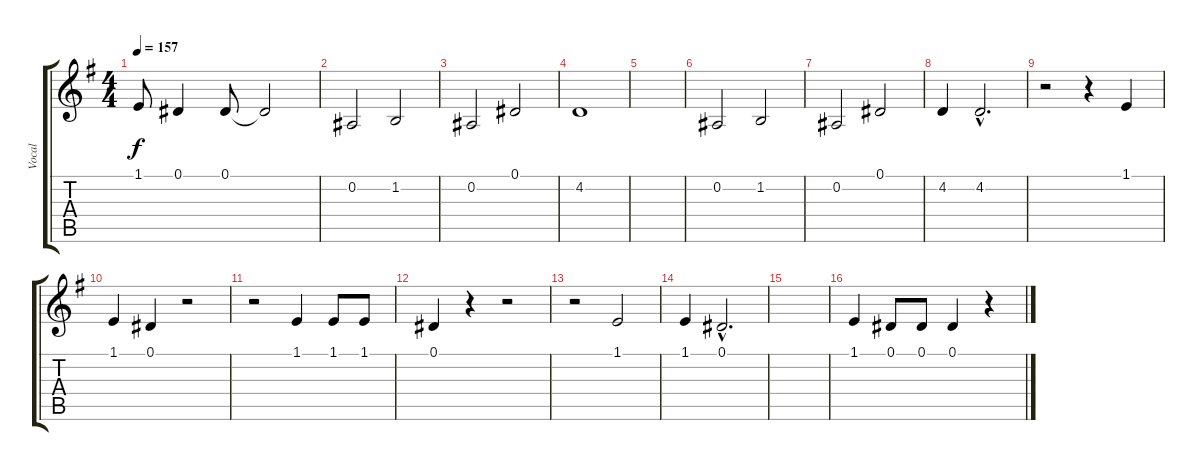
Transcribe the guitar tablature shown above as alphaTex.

\track ("Vocal" "Vocal") {instrument lead1square}
\staff {score tabs}
\tuning (Eb4 Bb3 Gb3 Db3 Ab2 Eb2) {hide}
\ts (4 4)
\tempo 157
\clef g2
\ks eminor
1.1.8{dy f} 0.1.4 0.1.8 0.1{t}.2 |
0.2.2 1.2.2 |
0.2.2 0.1.2 |
4.2.1 |
|
0.2.2 1.2.2 |
0.2.2 0.1.2 |
4.2.4 4.2{hac}.2{d} |
r.2 r.4 1.1.4 |
1.1.4 0.1.4 r.2 |
r.2 1.1.4 1.1.8 1.1.8 |
0.1.4 r.4 r.2 |
r.2 1.1.2 |
1.1.4 0.1{hac}.2{d} |
|
1.1.4 0.1.8 0.1.8 0.1.4 r.4
